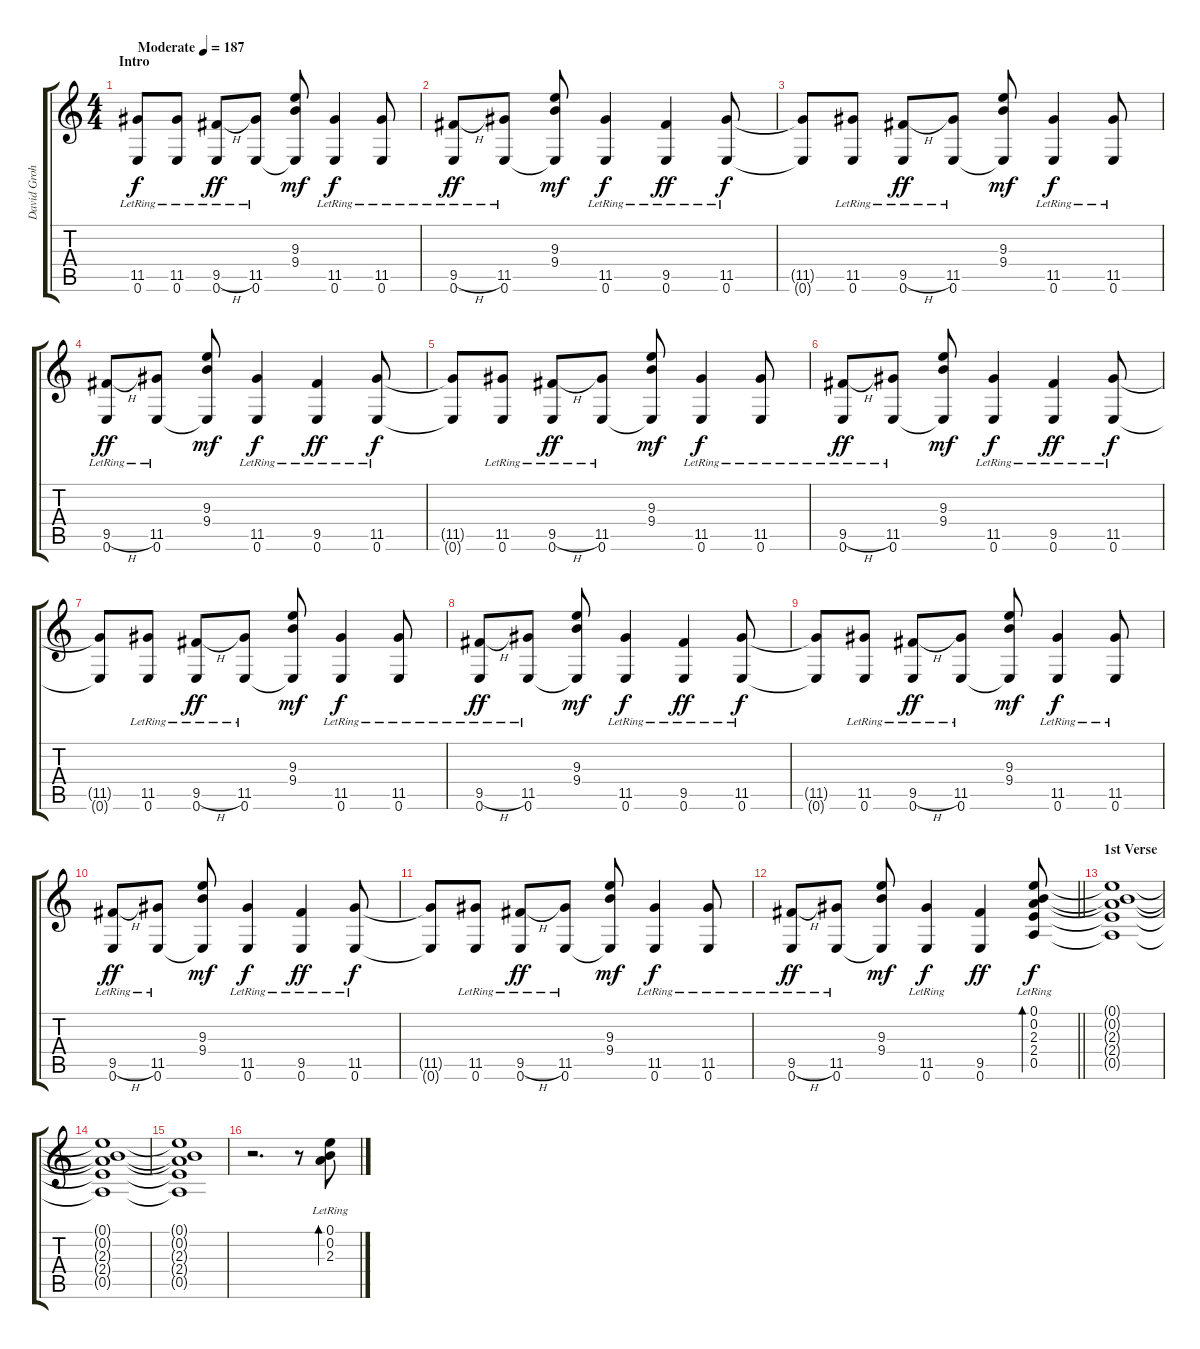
\track ("David Grohl" "David Groh") {instrument distortionguitar}
\staff {score tabs}
\tuning (E4 B3 G3 D3 A2 E2) {hide}
\ts (4 4)
\section ("" "Intro")
\tempo (187 "Moderate")
\clef g2
\ks c
(11.5{lr} 0.6{lr}).8{dy f instrument distortionguitar} (11.5{lr} 0.6{lr}).8 (9.5{h lr} 0.6{lr}).8{dy ff} (11.5{lr} 0.6{lr}).8 (9.3 9.4 0.6{t}).8{dy mf} (11.5{lr} 0.6{lr}).4{dy f} (11.5{lr} 0.6{lr}).8 |
(9.5{h lr} 0.6{lr}).8{dy ff} (11.5{lr} 0.6{lr}).8 (9.3 9.4 0.6{t}).8{dy mf} (11.5{lr} 0.6{lr}).4{dy f} (9.5{lr} 0.6{lr}).4{dy ff} (11.5{lr} 0.6{lr}).8{dy f} |
(11.5{t} 0.6{t}).8 (11.5{lr} 0.6{lr}).8 (9.5{h lr} 0.6{lr}).8{dy ff} (11.5{lr} 0.6{lr}).8 (9.3 9.4 0.6{t}).8{dy mf} (11.5{lr} 0.6{lr}).4{dy f} (11.5{lr} 0.6{lr}).8 |
(9.5{h lr} 0.6{lr}).8{dy ff} (11.5{lr} 0.6{lr}).8 (9.3 9.4 0.6{t}).8{dy mf} (11.5{lr} 0.6{lr}).4{dy f} (9.5{lr} 0.6{lr}).4{dy ff} (11.5{lr} 0.6{lr}).8{dy f} |
(11.5{t} 0.6{t}).8 (11.5{lr} 0.6{lr}).8 (9.5{h lr} 0.6{lr}).8{dy ff} (11.5{lr} 0.6{lr}).8 (9.3 9.4 0.6{t}).8{dy mf} (11.5{lr} 0.6{lr}).4{dy f} (11.5{lr} 0.6{lr}).8 |
(9.5{h lr} 0.6{lr}).8{dy ff} (11.5{lr} 0.6{lr}).8 (9.3 9.4 0.6{t}).8{dy mf} (11.5{lr} 0.6{lr}).4{dy f} (9.5{lr} 0.6{lr}).4{dy ff} (11.5{lr} 0.6{lr}).8{dy f} |
(11.5{t} 0.6{t}).8 (11.5{lr} 0.6{lr}).8 (9.5{h lr} 0.6{lr}).8{dy ff} (11.5{lr} 0.6{lr}).8 (9.3 9.4 0.6{t}).8{dy mf} (11.5{lr} 0.6{lr}).4{dy f} (11.5{lr} 0.6{lr}).8 |
(9.5{h lr} 0.6{lr}).8{dy ff} (11.5{lr} 0.6{lr}).8 (9.3 9.4 0.6{t}).8{dy mf} (11.5{lr} 0.6{lr}).4{dy f} (9.5{lr} 0.6{lr}).4{dy ff} (11.5{lr} 0.6{lr}).8{dy f} |
(11.5{t} 0.6{t}).8 (11.5{lr} 0.6{lr}).8 (9.5{h lr} 0.6{lr}).8{dy ff} (11.5{lr} 0.6{lr}).8 (9.3 9.4 0.6{t}).8{dy mf} (11.5{lr} 0.6{lr}).4{dy f} (11.5{lr} 0.6{lr}).8 |
(9.5{h lr} 0.6{lr}).8{dy ff} (11.5{lr} 0.6{lr}).8 (9.3 9.4 0.6{t}).8{dy mf} (11.5{lr} 0.6{lr}).4{dy f} (9.5{lr} 0.6{lr}).4{dy ff} (11.5{lr} 0.6{lr}).8{dy f} |
(11.5{t} 0.6{t}).8 (11.5{lr} 0.6{lr}).8 (9.5{h lr} 0.6{lr}).8{dy ff} (11.5{lr} 0.6{lr}).8 (9.3 9.4 0.6{t}).8{dy mf} (11.5{lr} 0.6{lr}).4{dy f} (11.5{lr} 0.6{lr}).8 |
\barLineRight lightlight
(9.5{h lr} 0.6{lr}).8{dy ff} (11.5{lr} 0.6{lr}).8 (9.3 9.4 0.6{t}).8{dy mf} (11.5{lr} 0.6{lr}).4{dy f} (9.5 0.6).4{dy ff} (0.1{lr} 0.2{lr} 2.3{lr} 2.4{lr} 0.5{lr}).8{bd 240 dy f volume 9 balance 8} |
\section ("" "1st Verse")
(0.1{t} 0.2{t} 2.3{t} 2.4{t} 0.5{t}).1{volume 1} |
(0.1{t} 0.2{t} 2.3{t} 2.4{t} 0.5{t}).1 |
(0.1{t} 0.2{t} 2.3{t} 2.4{t} 0.5{t}).1 |
r.2{d} r.8 (0.1{lr} 0.2{lr} 2.3{lr}).8{bd 480 volume 9}
